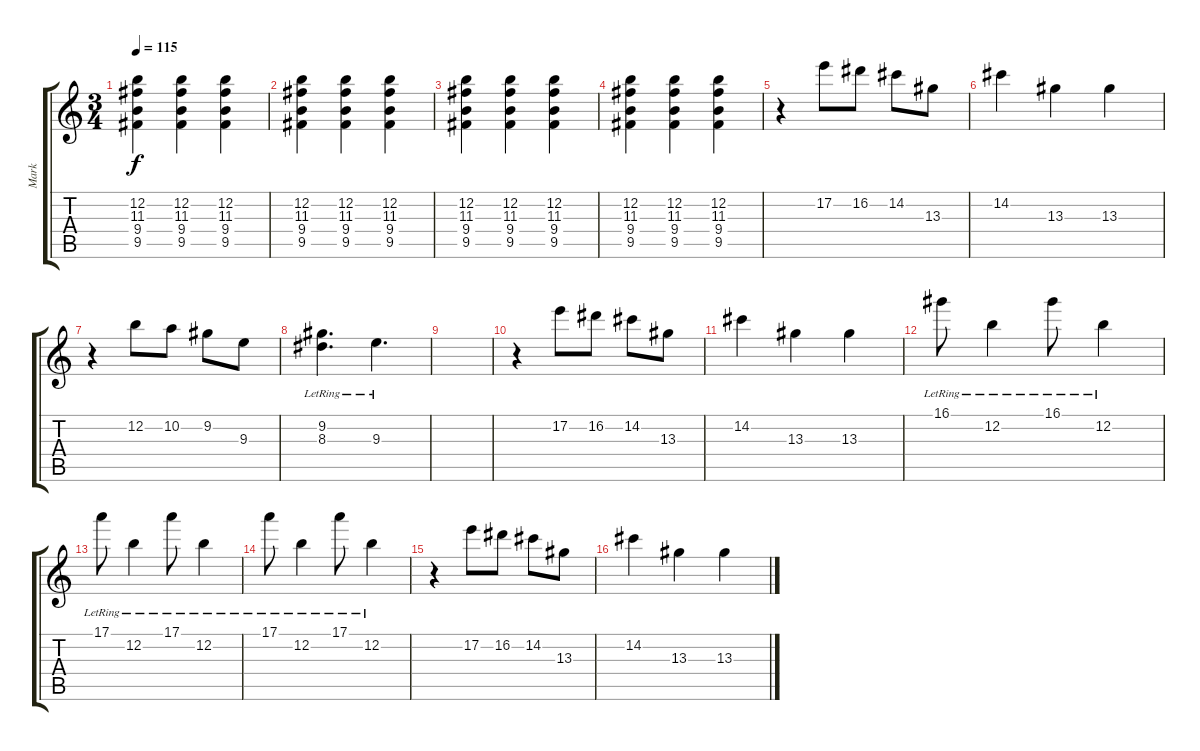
\track ("Mark" "Mark") {instrument electricguitarjazz}
\staff {score tabs}
\tuning (E4 B3 G3 D3 A2 E2) {hide}
\ts (3 4)
\tempo 115
\clef g2
\ks c
(12.2 11.3 9.4 9.5).4{dy f} (12.2 11.3 9.4 9.5).4 (12.2 11.3 9.4 9.5).4 |
(12.2 11.3 9.4 9.5).4 (12.2 11.3 9.4 9.5).4 (12.2 11.3 9.4 9.5).4 |
(12.2 11.3 9.4 9.5).4 (12.2 11.3 9.4 9.5).4 (12.2 11.3 9.4 9.5).4 |
(12.2 11.3 9.4 9.5).4 (12.2 11.3 9.4 9.5).4 (12.2 11.3 9.4 9.5).4 |
r.4 17.2.8 16.2.8 14.2.8 13.3.8 |
14.2.4 13.3.4 13.3.4 |
r.4 12.2.8 10.2.8 9.2.8 9.3.8 |
(9.2{lr} 8.3{lr}).4{d} 9.3{lr}.4{d} |
|
r.4 17.2.8 16.2.8 14.2.8 13.3.8 |
14.2.4 13.3.4 13.3.4 |
16.1{lr}.8 12.2{lr}.4 16.1{lr}.8 12.2{lr}.4 |
17.1{lr}.8 12.2{lr}.4 17.1{lr}.8 12.2{lr}.4 |
17.1{lr}.8 12.2{lr}.4 17.1{lr}.8 12.2{lr}.4 |
r.4 17.2.8 16.2.8 14.2.8 13.3.8 |
14.2.4 13.3.4 13.3.4
